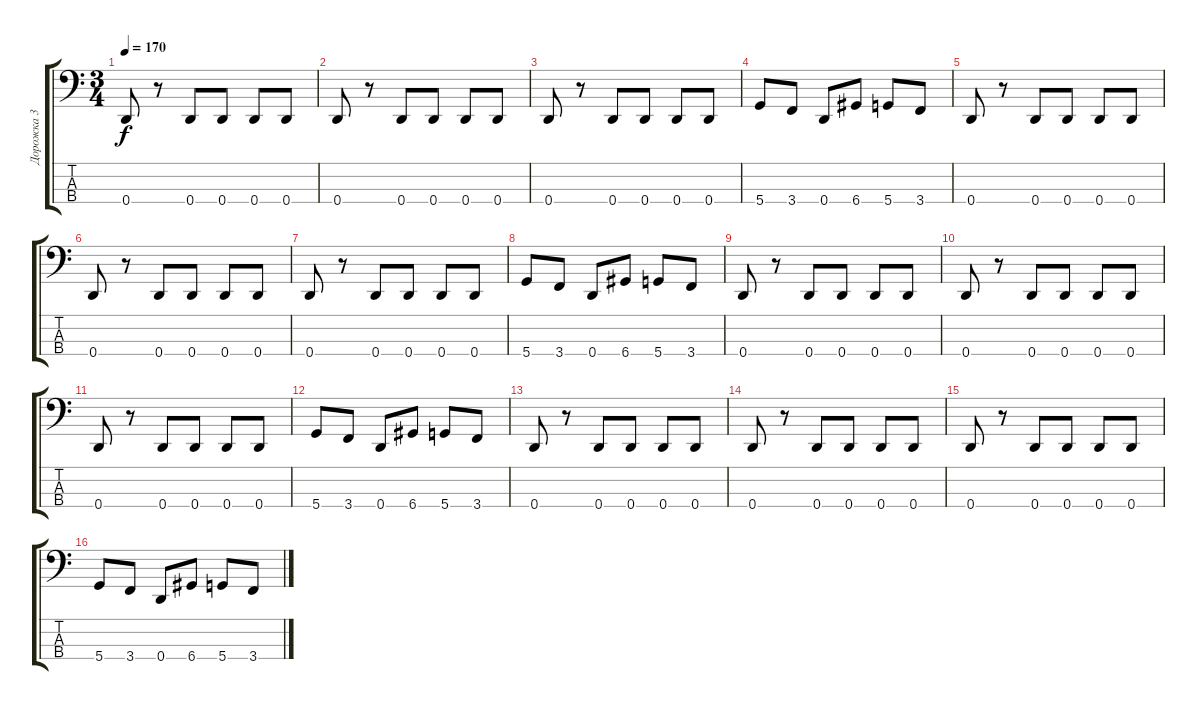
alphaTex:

\track ("Дорожка 3" "Дорожка 3") {instrument electricbassfinger}
\staff {score tabs}
\tuning (G2 D2 A1 D1) {hide}
\ts (3 4)
\tempo 170
\clef f4
\ks c
0.4.8{dy f} r.8 0.4.8 0.4.8 0.4.8 0.4.8 |
0.4.8 r.8 0.4.8 0.4.8 0.4.8 0.4.8 |
0.4.8 r.8 0.4.8 0.4.8 0.4.8 0.4.8 |
5.4.8 3.4.8 0.4.8 6.4.8 5.4.8 3.4.8 |
0.4.8 r.8 0.4.8 0.4.8 0.4.8 0.4.8 |
0.4.8 r.8 0.4.8 0.4.8 0.4.8 0.4.8 |
0.4.8 r.8 0.4.8 0.4.8 0.4.8 0.4.8 |
5.4.8 3.4.8 0.4.8 6.4.8 5.4.8 3.4.8 |
0.4.8 r.8 0.4.8 0.4.8 0.4.8 0.4.8 |
0.4.8 r.8 0.4.8 0.4.8 0.4.8 0.4.8 |
0.4.8 r.8 0.4.8 0.4.8 0.4.8 0.4.8 |
5.4.8 3.4.8 0.4.8 6.4.8 5.4.8 3.4.8 |
0.4.8 r.8 0.4.8 0.4.8 0.4.8 0.4.8 |
0.4.8 r.8 0.4.8 0.4.8 0.4.8 0.4.8 |
0.4.8 r.8 0.4.8 0.4.8 0.4.8 0.4.8 |
5.4.8 3.4.8 0.4.8 6.4.8 5.4.8 3.4.8
